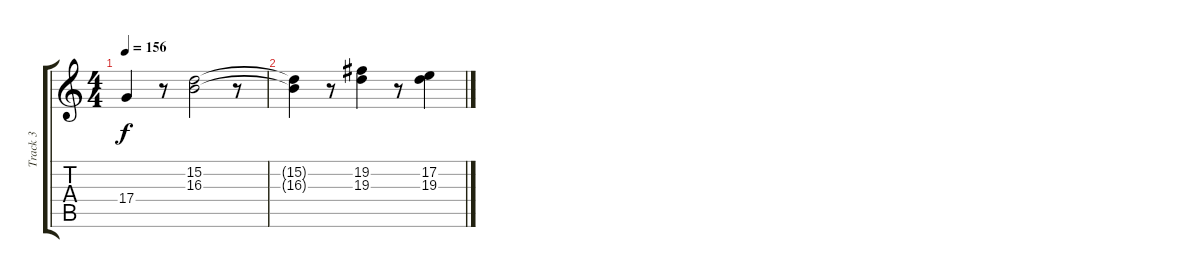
\track ("Track 3" "Track 3") {instrument piccolo}
\staff {score tabs}
\tuning (E4 B3 G3 D3 A2 E2) {hide}
\ts (4 4)
\tempo 156
\clef g2
\ks c
17.4.4{dy f} r.8 (15.2 16.3).2 r.8 |
(15.2{t} 16.3{t}).4 r.8 (19.2 19.3).4 r.8 (17.2 19.3).4
